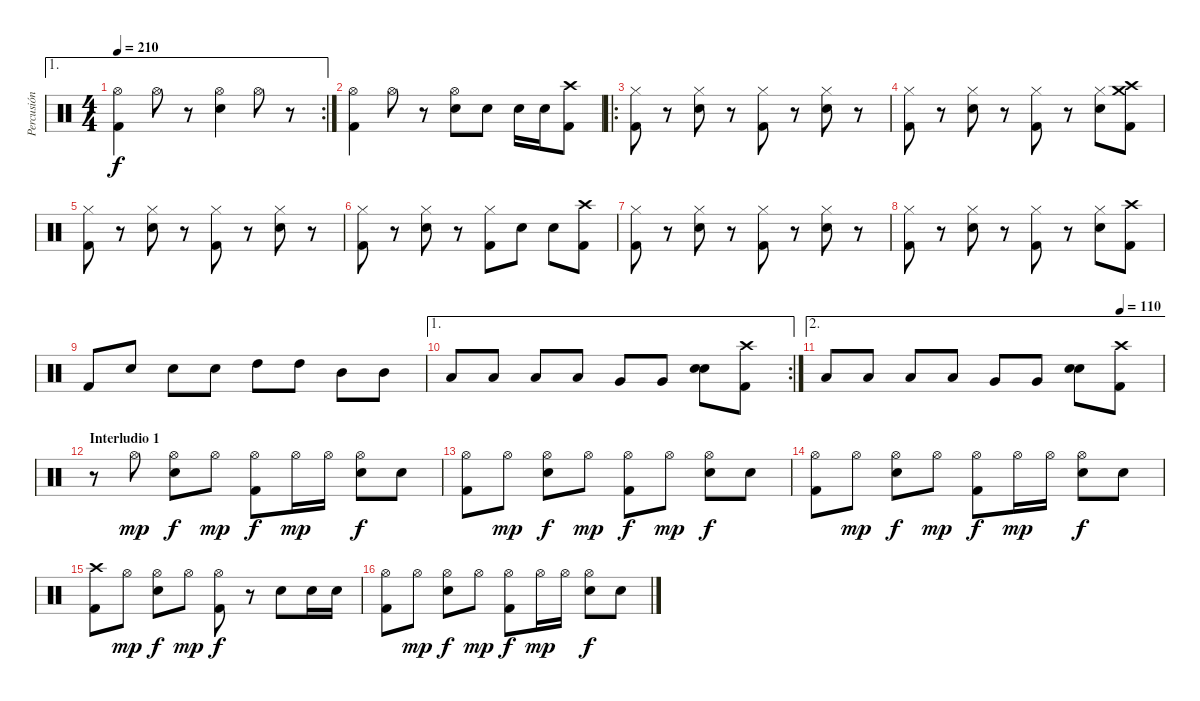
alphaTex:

\track ("Percusión" "Percusión") {instrument percussion}
\staff {score}
\articulation defaults
\ae 1
\rc 2
\ts (4 4)
\tempo 210
\clef neutral
\ks c
("Hi-Hat (open)" "Kick (hit) 2").4{dy f} "Hi-Hat (open)".8 r.8 ("Hi-Hat (open)" "Snare (hit) 2").4 "Hi-Hat (open)".8 r.8 |
("Kick (hit) 2" "Hi-Hat (open)").4 "Hi-Hat (open)".8 r.8 ("Hi-Hat (open)" "Snare (hit) 2").8 "Snare (hit) 2".8 "Snare (hit) 2".16 "Snare (hit) 2".16 ("Crash high (hit)" "Kick (hit) 2").8 |
\ro
("Hi-Hat (closed)" "Kick (hit) 2").8 r.8 ("Hi-Hat (closed)" "Snare (hit) 2").8 r.8 ("Hi-Hat (closed)" "Kick (hit) 2").8 r.8 ("Hi-Hat (closed)" "Snare (hit) 2").8 r.8 |
("Hi-Hat (closed)" "Kick (hit) 2").8 r.8 ("Hi-Hat (closed)" "Snare (hit) 2").8 r.8 ("Hi-Hat (closed)" "Kick (hit) 2").8 r.8 ("Hi-Hat (closed)" "Snare (hit) 2").8 ("Crash high (hit)" "Kick (hit) 2" "Crash medium (hit)").8 |
("Hi-Hat (closed)" "Kick (hit) 2").8 r.8 ("Hi-Hat (closed)" "Snare (hit) 2").8 r.8 ("Hi-Hat (closed)" "Kick (hit) 2").8 r.8 ("Hi-Hat (closed)" "Snare (hit) 2").8 r.8 |
("Hi-Hat (closed)" "Kick (hit) 2").8 r.8 ("Hi-Hat (closed)" "Snare (hit) 2").8 r.8 ("Hi-Hat (closed)" "Kick (hit) 2").8 "Snare (hit) 2".8 "Snare (hit) 2".8 ("Crash high (hit)" "Kick (hit) 2").8 |
("Hi-Hat (closed)" "Kick (hit) 2").8 r.8 ("Hi-Hat (closed)" "Snare (hit) 2").8 r.8 ("Hi-Hat (closed)" "Kick (hit) 2").8 r.8 ("Hi-Hat (closed)" "Snare (hit) 2").8 r.8 |
("Hi-Hat (closed)" "Kick (hit) 2").8 r.8 ("Hi-Hat (closed)" "Snare (hit) 2").8 r.8 ("Hi-Hat (closed)" "Kick (hit) 2").8 r.8 ("Hi-Hat (closed)" "Snare (hit) 2").8 ("Kick (hit) 2" "Crash high (hit)").8 |
"Kick (hit) 2".8 "Snare (hit) 2".8 "Snare (hit) 2".8 "Snare (hit) 2".8 "High Tom (hit)".8 "High Tom (hit)".8 "Mid Tom (hit)".8 "Mid Tom (hit)".8 |
\ae 1
\rc 2 "Low Tom (hit)".8 "Low Tom (hit)".8 "Low Tom (hit)".8 "Low Tom (hit)".8 "Very Low Tom (hit)".8 "Very Low Tom (hit)".8
("Snare (hit) 2" "Snare (hit) 2").8 ("Crash high (hit)" "Kick (hit) 2").8 |
\ae 2
\tempo (110 0.875)
"Low Tom (hit)".8 "Low Tom (hit)".8 "Low Tom (hit)".8 "Low Tom (hit)".8 "Very Low Tom (hit)".8 "Very Low Tom (hit)".8 ("Snare (hit) 2" "Snare (hit) 2").8 ("Crash high (hit)" "Kick (hit) 2").8 |
\section ("" "Interludio 1")
r.8 "Hi-Hat (open)".8{dy mp} ("Hi-Hat (open)" "Snare (hit) 2").8{dy f} "Hi-Hat (open)".8{dy mp} ("Hi-Hat (open)" "Kick (hit) 2").8{dy f} "Hi-Hat (open)".16{dy mp} "Hi-Hat (open)".16 ("Hi-Hat (open)" "Snare (hit) 2").8{dy f} "Snare (hit) 2".8 |
("Hi-Hat (open)" "Kick (hit) 2").8 "Hi-Hat (open)".8{dy mp} ("Hi-Hat (open)" "Snare (hit) 2").8{dy f} "Hi-Hat (open)".8{dy mp} ("Hi-Hat (open)" "Kick (hit) 2").8{dy f} "Hi-Hat (open)".8{dy mp} ("Hi-Hat (open)" "Snare (hit) 2").8{dy f} "Snare (hit) 2".8 |
("Hi-Hat (open)" "Kick (hit) 2").8 "Hi-Hat (open)".8{dy mp} ("Hi-Hat (open)" "Snare (hit) 2").8{dy f} "Hi-Hat (open)".8{dy mp} ("Hi-Hat (open)" "Kick (hit) 2").8{dy f} "Hi-Hat (open)".16{dy mp} "Hi-Hat (open)".16 ("Hi-Hat (open)" "Snare (hit) 2").8{dy f} "Snare (hit) 2".8 |
("Kick (hit) 2" "Crash high (hit)").8 "Hi-Hat (open)".8{dy mp} ("Hi-Hat (open)" "Snare (hit) 2").8{dy f} "Hi-Hat (open)".8{dy mp} ("Hi-Hat (open)" "Kick (hit) 2").8{dy f} r.8 "Snare (hit) 2".8 "Snare (hit) 2".16 "Snare (hit) 2".16 |
("Hi-Hat (open)" "Kick (hit) 2").8 "Hi-Hat (open)".8{dy mp} ("Hi-Hat (open)" "Snare (hit) 2").8{dy f} "Hi-Hat (open)".8{dy mp} ("Hi-Hat (open)" "Kick (hit) 2").8{dy f} "Hi-Hat (open)".16{dy mp} "Hi-Hat (open)".16 ("Hi-Hat (open)" "Snare (hit) 2").8{dy f} "Snare (hit) 2".8
